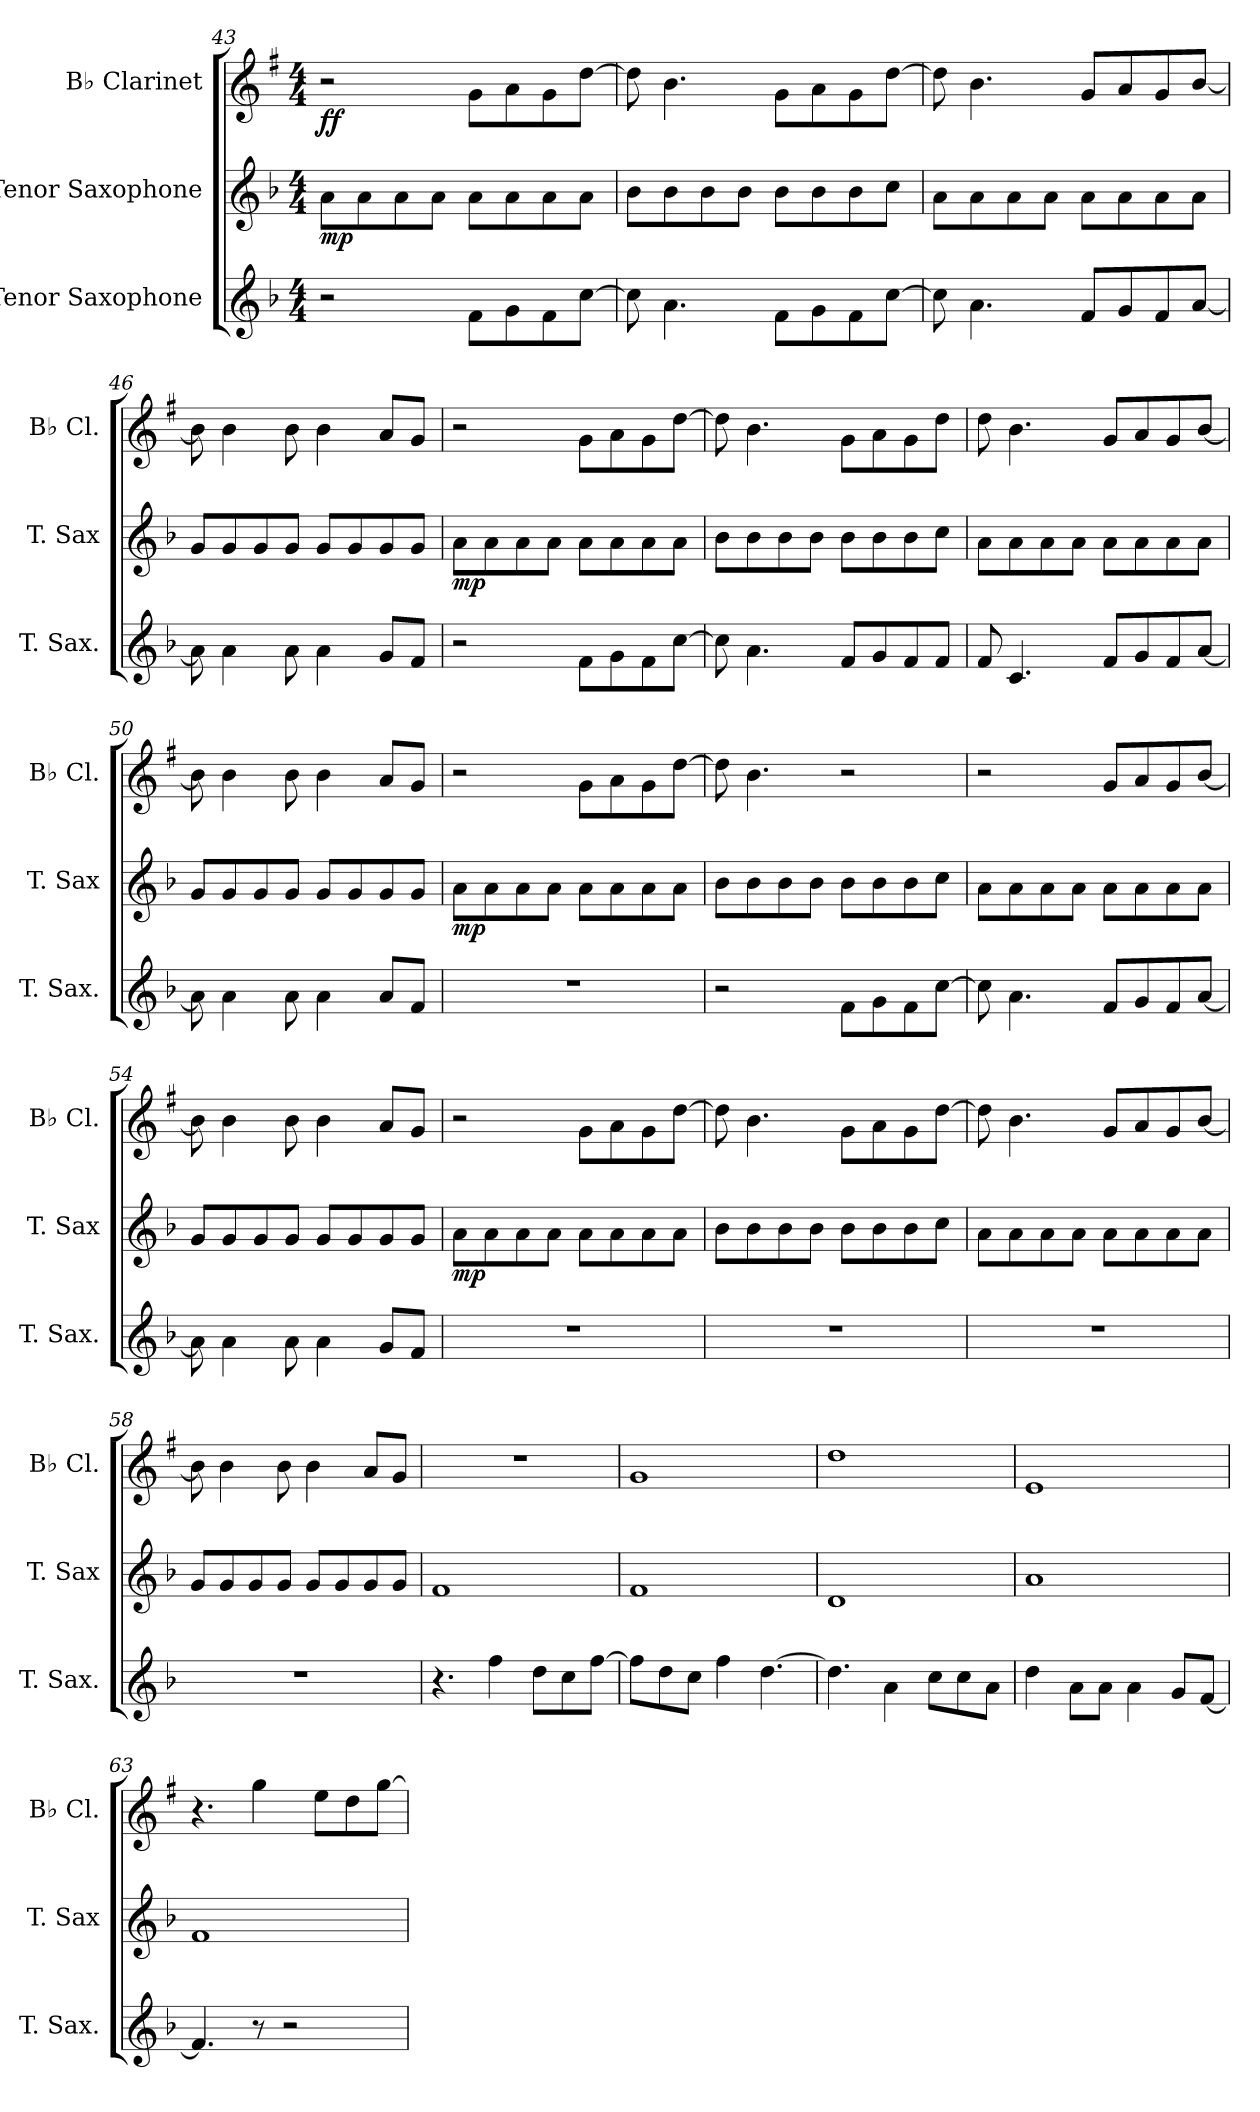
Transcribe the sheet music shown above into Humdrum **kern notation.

**kern	**kern	**dynam	**kern	**dynam
*part3	*part2	*part2	*part1	*part1
*staff3	*staff2	*staff2	*staff1	*staff1
*I"Tenor Saxophone	*I"Tenor Saxophone	*	*I"B♭ Clarinet	*
*I'T. Sax.	*I'T. Sax	*	*I'B♭ Cl.	*
*clefG2	*clefG2	*	*clefG2	*
*ITrd8c14	*ITrd8c14	*	*ITrd1c2	*
*k[b-]	*k[b-]	*	*k[b-]	*
*M4/4	*M4/4	*	*M4/4	*
=43	=43	=43	=43	=43
!	!	!LO:DY:b	!	!LO:DY:b
2r	8A\L	mp	2r	ff
.	8A\	.	.	.
.	8A\	.	.	.
.	8A\J	.	.	.
8F\L	8A\L	.	8f\L	.
8G\	8A\	.	8g\	.
8F\	8A\	.	8f\	.
[8c\J	8A\J	.	[8cc\J	.
=44	=44	=44	=44	=44
8c\]	8B-\L	.	8cc\]	.
4.A\	8B-\	.	4.a\	.
.	8B-\	.	.	.
.	8B-\J	.	.	.
8F\L	8B-\L	.	8f\L	.
8G\	8B-\	.	8g\	.
8F\	8B-\	.	8f\	.
[8c\J	8c\J	.	[8cc\J	.
!!LO:LB:g=z
=45	=45	=45	=45	=45
8c\]	8A\L	.	8cc\]	.
4.A\	8A\	.	4.a\	.
.	8A\	.	.	.
.	8A\J	.	.	.
8F/L	8A\L	.	8f/L	.
8G/	8A\	.	8g/	.
8F/	8A\	.	8f/	.
[8A/J	8A\J	.	[8a/J	.
=46	=46	=46	=46	=46
8A\]	8G/L	.	8a\]	.
4A\	8G/	.	4a\	.
.	8G/	.	.	.
8A\	8G/J	.	8a\	.
4A\	8G/L	.	4a\	.
.	8G/	.	.	.
8G/L	8G/	.	8g/L	.
8F/J	8G/J	.	8f/J	.
=47	=47	=47	=47	=47
!	!	!LO:DY:b	!	!
2r	8A\L	mp	2r	.
.	8A\	.	.	.
.	8A\	.	.	.
.	8A\J	.	.	.
8F\L	8A\L	.	8f\L	.
8G\	8A\	.	8g\	.
8F\	8A\	.	8f\	.
[8c\J	8A\J	.	[8cc\J	.
=48	=48	=48	=48	=48
8c\]	8B-\L	.	8cc\]	.
4.A\	8B-\	.	4.a\	.
.	8B-\	.	.	.
.	8B-\J	.	.	.
8F/L	8B-\L	.	8f\L	.
8G/	8B-\	.	8g\	.
8F/	8B-\	.	8f\	.
8F/J	8c\J	.	8cc\J	.
=49	=49	=49	=49	=49
8F/	8A\L	.	8cc\	.
4.C/	8A\	.	4.a\	.
.	8A\	.	.	.
.	8A\J	.	.	.
8F/L	8A\L	.	8f/L	.
8G/	8A\	.	8g/	.
8F/	8A\	.	8f/	.
[8A/J	8A\J	.	[8a/J	.
!!LO:LB:g=z
=50	=50	=50	=50	=50
8A\]	8G/L	.	8a\]	.
4A\	8G/	.	4a\	.
.	8G/	.	.	.
8A\	8G/J	.	8a\	.
4A\	8G/L	.	4a\	.
.	8G/	.	.	.
8A/L	8G/	.	8g/L	.
8F/J	8G/J	.	8f/J	.
=51	=51	=51	=51	=51
!	!	!LO:DY:b	!	!
1r	8A\L	mp	2r	.
.	8A\	.	.	.
.	8A\	.	.	.
.	8A\J	.	.	.
.	8A\L	.	8f\L	.
.	8A\	.	8g\	.
.	8A\	.	8f\	.
.	8A\J	.	[8cc\J	.
=52	=52	=52	=52	=52
2r	8B-\L	.	8cc\]	.
.	8B-\	.	4.a\	.
.	8B-\	.	.	.
.	8B-\J	.	.	.
8F\L	8B-\L	.	2r	.
8G\	8B-\	.	.	.
8F\	8B-\	.	.	.
[8c\J	8c\J	.	.	.
=53	=53	=53	=53	=53
8c\]	8A\L	.	2r	.
4.A\	8A\	.	.	.
.	8A\	.	.	.
.	8A\J	.	.	.
8F/L	8A\L	.	8f/L	.
8G/	8A\	.	8g/	.
8F/	8A\	.	8f/	.
[8A/J	8A\J	.	[8a/J	.
=54	=54	=54	=54	=54
8A\]	8G/L	.	8a\]	.
4A\	8G/	.	4a\	.
.	8G/	.	.	.
8A\	8G/J	.	8a\	.
4A\	8G/L	.	4a\	.
.	8G/	.	.	.
8G/L	8G/	.	8g/L	.
8F/J	8G/J	.	8f/J	.
!!LO:LB:g=z
=55	=55	=55	=55	=55
!	!	!LO:DY:b	!	!
1r	8A\L	mp	2r	.
.	8A\	.	.	.
.	8A\	.	.	.
.	8A\J	.	.	.
.	8A\L	.	8f\L	.
.	8A\	.	8g\	.
.	8A\	.	8f\	.
.	8A\J	.	[8cc\J	.
=56	=56	=56	=56	=56
1r	8B-\L	.	8cc\]	.
.	8B-\	.	4.a\	.
.	8B-\	.	.	.
.	8B-\J	.	.	.
.	8B-\L	.	8f\L	.
.	8B-\	.	8g\	.
.	8B-\	.	8f\	.
.	8c\J	.	[8cc\J	.
=57	=57	=57	=57	=57
1r	8A\L	.	8cc\]	.
.	8A\	.	4.a\	.
.	8A\	.	.	.
.	8A\J	.	.	.
.	8A\L	.	8f/L	.
.	8A\	.	8g/	.
.	8A\	.	8f/	.
.	8A\J	.	[8a/J	.
=58	=58	=58	=58	=58
1r	8G/L	.	8a\]	.
.	8G/	.	4a\	.
.	8G/	.	.	.
.	8G/J	.	8a\	.
.	8G/L	.	4a\	.
.	8G/	.	.	.
.	8G/	.	8g/L	.
.	8G/J	.	8f/J	.
=59	=59	=59	=59	=59
4.r	1F	.	1r	.
4f\	.	.	.	.
8d\L	.	.	.	.
8c\	.	.	.	.
[8f\J	.	.	.	.
!!LO:PB:g=z
=60	=60	=60	=60	=60
8f\L]	1F	.	1f	.
8d\	.	.	.	.
8c\J	.	.	.	.
4f\	.	.	.	.
[4.d\	.	.	.	.
=61	=61	=61	=61	=61
4.d\]	1D	.	1cc	.
4A\	.	.	.	.
8c\L	.	.	.	.
8c\	.	.	.	.
8A\J	.	.	.	.
=62	=62	=62	=62	=62
4d\	1A	.	1d	.
8A\L	.	.	.	.
8A\J	.	.	.	.
4A\	.	.	.	.
8G/L	.	.	.	.
[8F/J	.	.	.	.
=63	=63	=63	=63	=63
4.F/]	1F	.	4.r	.
8r	.	.	4ff\	.
2r	.	.	.	.
.	.	.	8dd\L	.
.	.	.	8cc\	.
.	.	.	[8ff\J	.
=	=	=	=	=
*-	*-	*-	*-	*-
